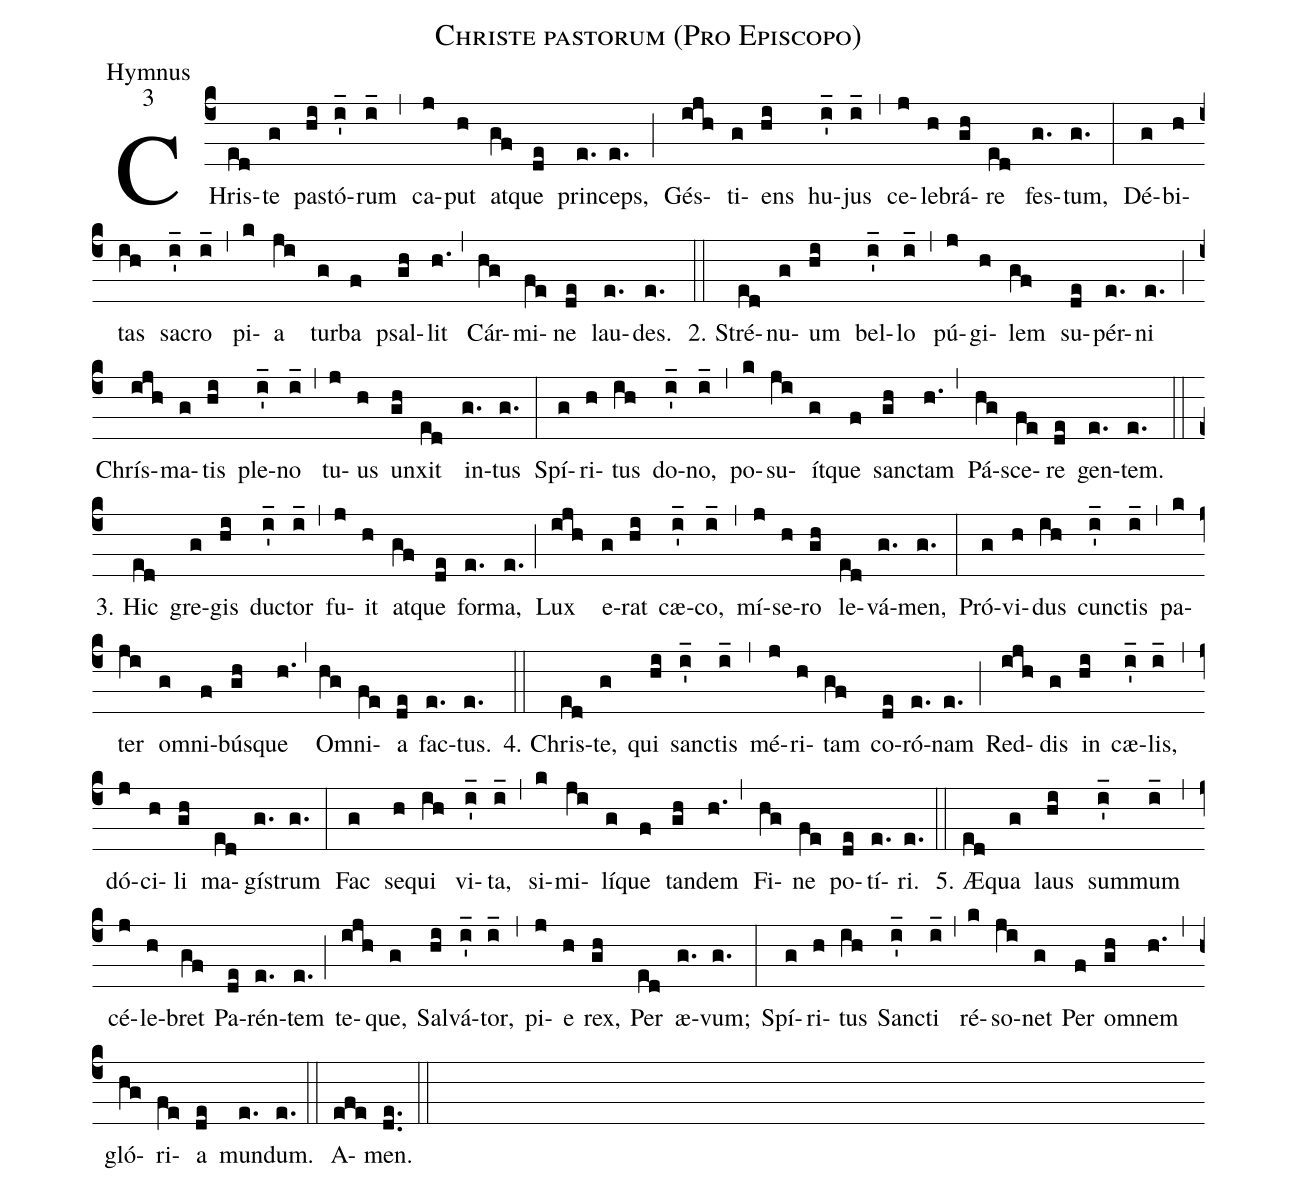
name:Christe pastorum (Pro Episcopo);
office-part:Hymnus;
mode:3;
%%
(c4)CHris(ed)te(g) pas(hi)tó(i'_)rum(i_) (,) ca(j)put(h) at(gf)que(de) prin(e.)ceps,(e.) (;)
Gés(ijh)ti(g)ens(hi) hu(i'_)jus(i_) (,) ce(j)le(h)brá(gh)re(ed) fes(g.)tum,(g.) (:)
Dé(g)bi(h)tas(ih) sa(i'_)cro(i_) (,) pi(k)a(ji) tur(g)ba(f) psal(gh)lit(h.) (,)
Cár(hg)mi(fe)ne(de) lau(e.)des.(e.) (::)

2. Stré(ed)nu(g)um(hi) bel(i'_)lo(i_) (,) pú(j)gi(h)lem(gf) su(de)pér(e.)ni(e.) (;)
Chrís(ijh)ma(g)tis(hi) ple(i'_)no(i_) (,) tu(j)us(h) un(gh)xit(ed) in(g.)tus(g.) (:)
Spí(g)ri(h)tus(ih) do(i'_)no,(i_) (,) po(k)su(ji)ít(g)que(f) sanc(gh)tam(h.) (,)
Pá(hg)sce(fe)re(de) gen(e.)tem.(e.) (::)

3. Hic(ed) gre(g)gis(hi) duc(i'_)tor(i_) (,) fu(j)it(h) at(gf)que(de) for(e.)ma,(e.) (;)
Lux(ijh) e(g)rat(hi) cæ(i'_)co,(i_) (,) mí(j)se(h)ro(gh) le(ed)vá(g.)men,(g.) (:)
Pró(g)vi(h)dus(ih) cunc(i'_)tis(i_) (,) pa(k)ter(ji) om(g)ni(f)bús(gh)que(h.) (,)
Om(hg)ni(fe)a(de) fac(e.)tus.(e.) (::)

4. Chris(ed)te,(g) qui(hi) sanc(i'_)tis(i_) (,) mé(j)ri(h)tam(gf) co(de)ró(e.)nam(e.) (;)
Red(ijh)dis(g) in(hi) cæ(i'_)lis,(i_) (,) dó(j)ci(h)li(gh) ma(ed)gís(g.)trum(g.) (:)
Fac(g) se(h)qui(ih) vi-(i'_)ta,(i_) (,) si(k)mi(ji)lí(g)que(f) tan(gh)dem(h.) (,)
Fi(hg)ne(fe) po(de)tí(e.)ri.(e.) (::)

5. Æ(ed)qua(g) laus(hi) sum(i'_)mum(i_) (,) cé(j)le(h)bret(gf)
Pa(de)rén(e.)tem(e.) (;) te(ijh)que,(g) Sal(hi)vá(i'_)tor,(i_) (,) pi(j)e(h) rex,(gh)
Per(ed) æ(g.)vum;(g.) (:) Spí(g)ri(h)tus(ih) Sanc(i'_)ti(i_) (,) ré(k)so(ji)net(g)
Per(f) om(gh)nem(h.) (,) gló(hg)ri(fe)a(de) mun(e.)dum.(e.) (::)
A(efe)men.(de..) (::)
